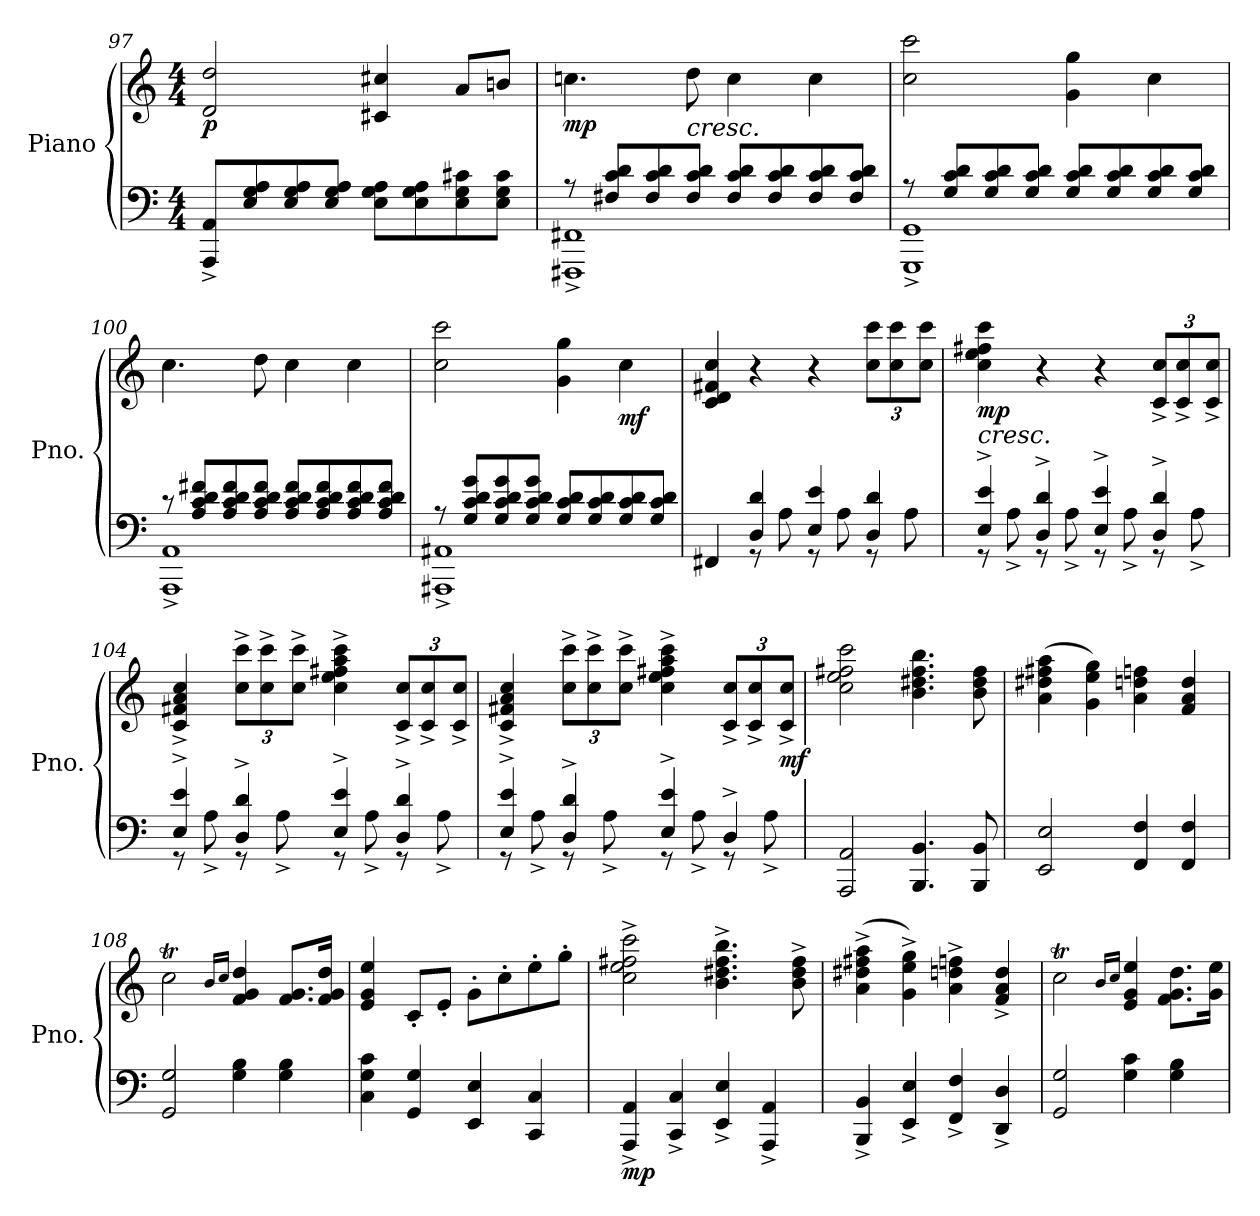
**kern	**kern	**dynam
*part1	*part1	*part1
*staff2	*staff1	*staff1/2
*I"Piano	*	*
*I'Pno.	*	*
*clefF4	*clefG2	*
*k[]	*k[]	*
*M4/4	*M4/4	*
=97	=97	=97
!	!	!LO:DY:b
8AAA/^ 8AA/^L	2d/ 2dd/	p
8E/ 8G/ 8A/	.	.
8E/ 8G/ 8A/	.	.
8E/ 8G/ 8A/J	.	.
8E\ 8G\ 8A\L	4c#X/ 4cc#X/	.
8E\ 8G\ 8A\	.	.
8E\ 8G\ 8c#X\	8a/L	.
8E\ 8G\ 8c#\J	8bn/J	.
!!LO:LB:g=z
=98	=98	=98
*^	*	*
!	!	!	!LO:DY:b
8r	1FFF#X^ 1FF#X^	4.ccn\	mp
8F#X/ 8c/ 8d/L	.	.	.
8F#/ 8c/ 8d/	.	.	.
!	!	!LO:TX:b:i:t=cresc.	!
8F#/ 8c/ 8d/J	.	8dd\	.
8F#/ 8c/ 8d/L	.	4cc\	.
8F#/ 8c/ 8d/	.	.	.
8F#/ 8c/ 8d/	.	4cc\	.
8F#/ 8c/ 8d/J	.	.	.
=99	=99	=99	=99
8r	1GGG^ 1GG^	2cc\ 2ccc\	.
8G/ 8c/ 8d/L	.	.	.
8G/ 8c/ 8d/	.	.	.
8G/ 8c/ 8d/J	.	.	.
8G/ 8c/ 8d/L	.	4g\ 4gg\	.
8G/ 8c/ 8d/	.	.	.
8G/ 8c/ 8d/	.	4cc\	.
8G/ 8c/ 8d/J	.	.	.
=100	=100	=100	=100
8r	1AAA^ 1AA^	4.cc\	.
8A/ 8c/ 8d/ 8f#X/L	.	.	.
8A/ 8c/ 8d/ 8f#/	.	.	.
8A/ 8c/ 8d/ 8f#/J	.	8dd\	.
8A/ 8c/ 8d/ 8f#/L	.	4cc\	.
8A/ 8c/ 8d/ 8f#/	.	.	.
8A/ 8c/ 8d/ 8f#/	.	4cc\	.
8A/ 8c/ 8d/ 8f#/J	.	.	.
=101	=101	=101	=101
8r	1AAA#X^ 1AA#X^	2cc\ 2ccc\	.
8G/ 8c/ 8d/ 8g/L	.	.	.
8G/ 8c/ 8d/ 8g/	.	.	.
8G/ 8c/ 8d/ 8g/J	.	.	.
8G/ 8c/ 8d/L	.	4g\ 4gg\	.
8G/ 8c/ 8d/	.	.	.
!	!	!	!LO:DY:b
8G/ 8c/ 8d/	.	4cc\	mf
8G/ 8c/ 8d/J	.	.	.
=102	=102	=102	=102
4FF#X/	4ryy	4c/ 4d/ 4f#X/ 4cc/	.
4D/ 4d/	8r	4r	.
.	8A\	.	.
4E/ 4e/	8r	4r	.
.	8A\	.	.
*	*	*Xbrackettup	*
4D/ 4d/	8r	12cc\ 12ccc\L	.
.	.	12cc\ 12ccc\	.
.	8A\	.	.
.	.	12cc\ 12ccc\J	.
=103	=103	=103	=103
!	!	!LO:TX:b:i:t=cresc.	!
!	!	!	!LO:DY:b
4E/^ 4e/^	8r	4cc\ 4ee\ 4ff#X\ 4ccc\	mp
.	8A^\	.	.
4D/^ 4d/^	8r	4r	.
.	8A^\	.	.
4E/^ 4e/^	8r	4r	.
.	8A^\	.	.
4D/^ 4d/^	8r	12c/^ 12cc/^L	.
.	.	12c/^ 12cc/^	.
.	8A^\	.	.
.	.	12c/^ 12cc/^J	.
!!LO:LB:g=z
=104	=104	=104	=104
4E/^ 4e/^	8r	4c/^ 4f#X/^ 4a/^ 4cc/^	.
.	8A^\	.	.
4D/^ 4d/^	8r	12cc\^ 12ccc\^L	.
.	.	12cc\^ 12ccc\^	.
.	8A^\	.	.
.	.	12cc\^ 12ccc\^J	.
*	*	*MM140	*
4E/^ 4e/^	8r	4cc\^ 4ee\^ 4ff#X\^ 4aa\^ 4ccc\^	.
.	8A^\	.	.
4D/^ 4d/^	8r	12c/^ 12cc/^L	.
.	.	12c/^ 12cc/^	.
.	8A^\	.	.
.	.	12c/^ 12cc/^J	.
=105	=105	=105	=105
*	*	*MM120	*
4E/^ 4e/^	8r	4c/^ 4f#X/^ 4a/^ 4cc/^	.
.	8A^\	.	.
4D/^ 4d/^	8r	12cc\^ 12ccc\^L	.
.	.	12cc\^ 12ccc\^	.
.	8A^\	.	.
.	.	12cc\^ 12ccc\^J	.
4E/^ 4e/^	8r	4cc\^ 4ee\^ 4ff#X\^ 4aa\^ 4ccc\^	.
.	8A^\	.	.
*	*	*MM110	*
4D^/	8r	12c/^ 12cc/^L	.
.	.	12c/^ 12cc/^	.
.	8A^\	.	.
!	!	!	!LO:DY:b
.	.	12c/^ 12cc/^J	mf
*v	*v	*	*
=106	=106	=106
*	*MM146	*
2AAA/ 2AA/	2cc\ 2ee\ 2ff#X\ 2ccc\	.
4.BBB/ 4.BB/	4.b\ 4.dd#X\ 4.ff#\ 4.bb\	.
8BBB/ 8BB/	8b\ 8dd#\ 8ff#\	.
=107	=107	=107
2EE/ 2E/	(>4a\ 4dd#X\ 4ff#X\ 4aa\	.
.	4g\ 4ee\ 4gg\)	.
4FF/ 4F/	4a\ 4ddn\ 4ffn\	.
4FF/ 4F/	4f/ 4a/ 4dd/	.
=108	=108	=108
2GG/ 2G/	2ccT\	.
.	16qb/LL	.
.	16qcc/JJ	.
4G\ 4B\	4f/ 4g/ 4dd/	.
4G\ 4B\	8.f/ 8.g/L	.
.	16f/ 16g/ 16dd/Jk	.
=109	=109	=109
4C\ 4G\ 4c\	4e/ 4g/ 4ee/	.
4GG/ 4G/	8c'/L	.
.	8e'/J	.
4EE/ 4E/	8g'\L	.
.	8cc'\	.
4CC/ 4C/	8ee'\	.
.	8gg'\J	.
=110	=110	=110
!	!	!LO:DY:b=2
4AAA/^ 4AA/^	2cc\^ 2ee\^ 2ff#X\^ 2ccc\^	mp
4CC/^ 4C/^	.	.
4EE/^ 4E/^	4.b\^ 4.dd#X\^ 4.ff#\^ 4.bb\^	.
4AAA/^ 4AA/^	.	.
.	8b\^ 8dd#\^ 8ff#\^	.
=111	=111	=111
4BBB/^ 4BB/^	(>4a\^ 4dd#X\^ 4ff#X\^ 4aa\^	.
4EE/^ 4E/^	4g\^ 4ee\^ 4gg\^)	.
4FF/^ 4F/^	4a\^ 4ddn\^ 4ffn\^	.
4DD/^ 4D/^	4f/^ 4a/^ 4dd/^	.
=112	=112	=112
2GG/ 2G/	2ccT\	.
.	16qb/LL	.
.	16qcc/JJ	.
4G\ 4c\	4e/ 4g/ 4ee/	.
4G\ 4B\	8.f\ 8.g\ 8.dd\L	.
.	16g\ 16ee\Jk	.
=	=	=
*-	*-	*-
